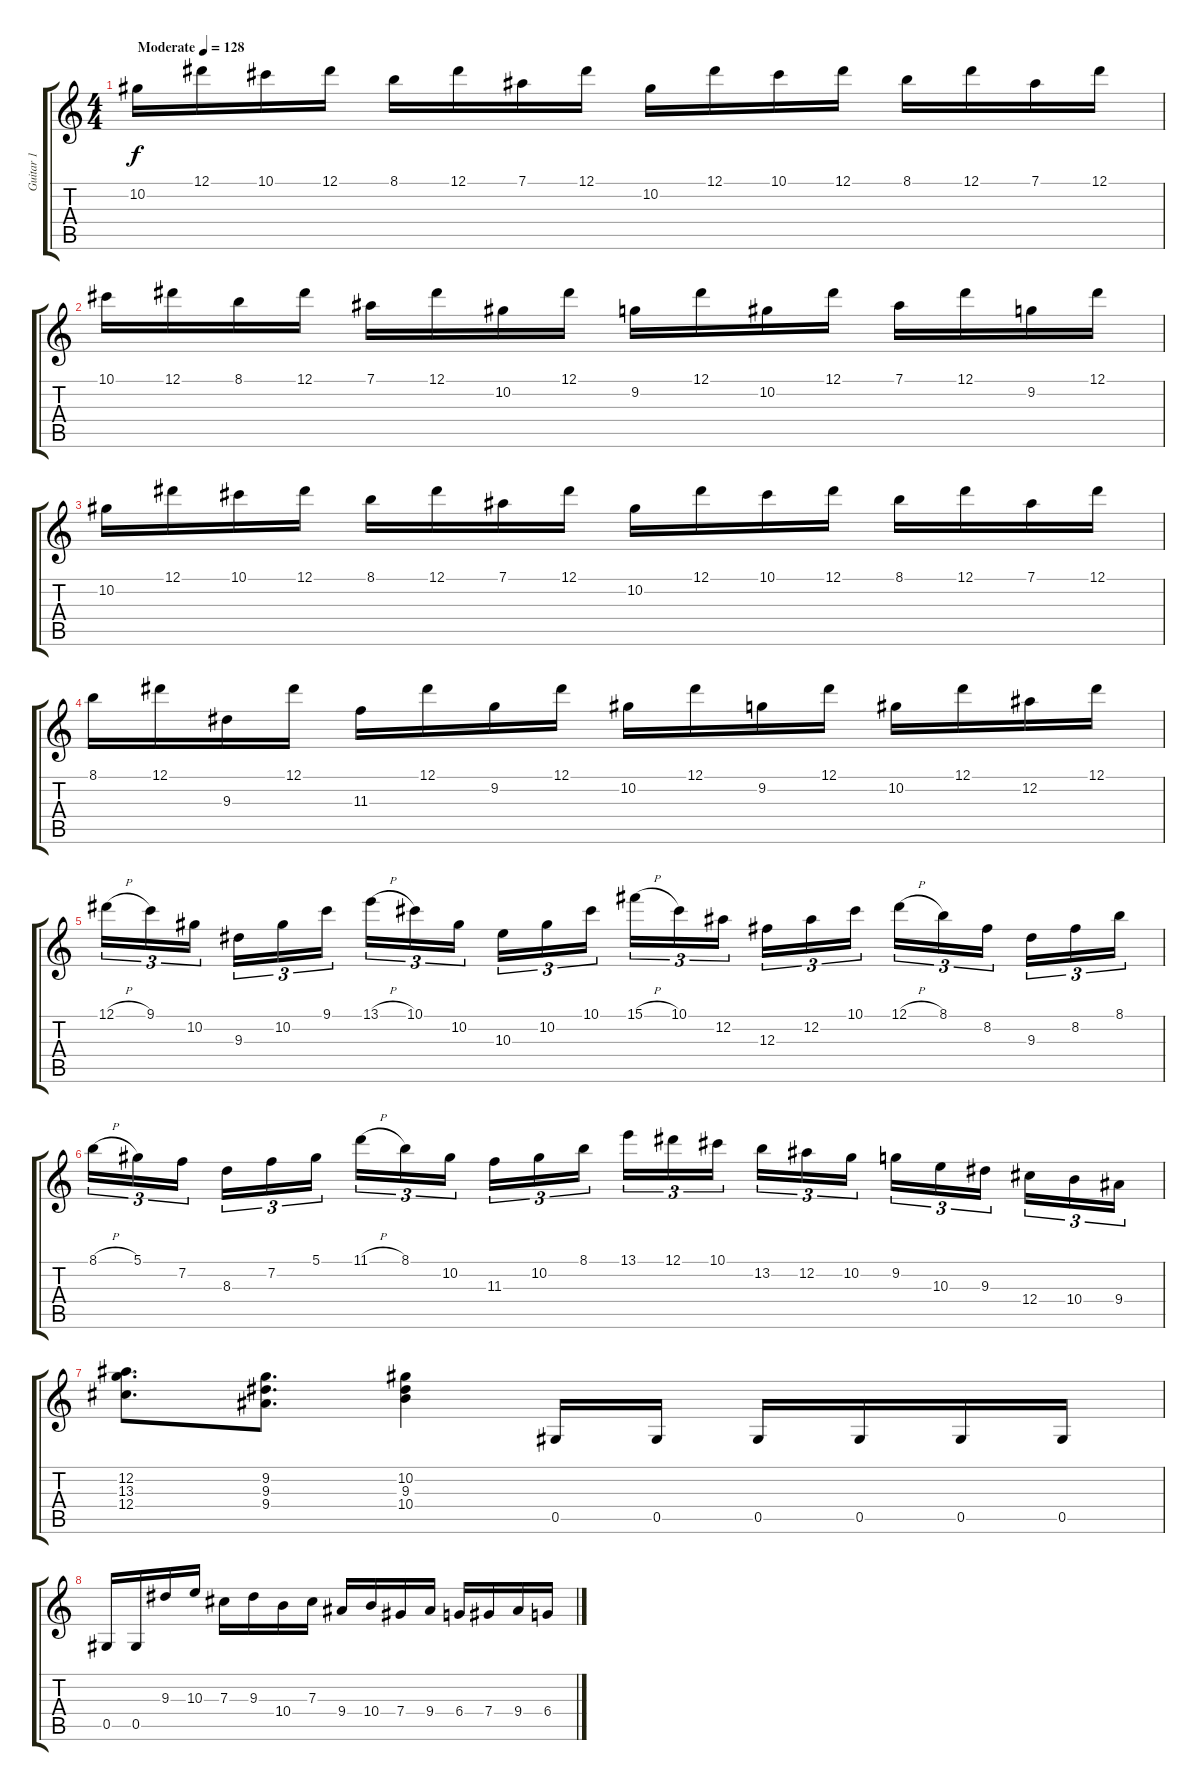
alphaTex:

\track ("Guitar 1" "Guitar 1") {instrument overdrivenguitar}
\staff {score tabs}
\tuning (Eb4 Bb3 Gb3 Db3 Ab2 Eb2) {hide}
\ts (4 4)
\tempo (128 "Moderate")
\clef g2
\ks c
10.2.16{dy f instrument overdrivenguitar} 12.1.16 10.1.16 12.1.16 8.1.16 12.1.16 7.1.16 12.1.16 10.2.16 12.1.16 10.1.16 12.1.16 8.1.16 12.1.16 7.1.16 12.1.16 |
10.1.16 12.1.16 8.1.16 12.1.16 7.1.16 12.1.16 10.2.16 12.1.16 9.2.16 12.1.16 10.2.16 12.1.16 7.1.16 12.1.16 9.2.16 12.1.16 |
10.2.16 12.1.16 10.1.16 12.1.16 8.1.16 12.1.16 7.1.16 12.1.16 10.2.16 12.1.16 10.1.16 12.1.16 8.1.16 12.1.16 7.1.16 12.1.16 |
8.1.16 12.1.16 9.3.16 12.1.16 11.3.16 12.1.16 9.2.16 12.1.16 10.2.16 12.1.16 9.2.16 12.1.16 10.2.16 12.1.16 12.2.16 12.1.16 |
12.1{h}.16{tu (3 2)} 9.1.16{tu (3 2)} 10.2.16{tu (3 2) beam splitsecondary} 9.3.16{tu (3 2)} 10.2.16{tu (3 2)} 9.1.16{tu (3 2)} 13.1{h}.16{tu (3 2)} 10.1.16{tu (3 2)} 10.2.16{tu (3 2) beam splitsecondary} 10.3.16{tu (3 2)} 10.2.16{tu (3 2)} 10.1.16{tu (3 2)} 15.1{h}.16{tu (3 2)} 10.1.16{tu (3 2)} 12.2.16{tu (3 2) beam splitsecondary} 12.3.16{tu (3 2)} 12.2.16{tu (3 2)} 10.1.16{tu (3 2)} 12.1{h}.16{tu (3 2)} 8.1.16{tu (3 2)} 8.2.16{tu (3 2) beam splitsecondary} 9.3.16{tu (3 2)} 8.2.16{tu (3 2)} 8.1.16{tu (3 2)} |
8.1{h}.16{tu (3 2)} 5.1.16{tu (3 2)} 7.2.16{tu (3 2) beam splitsecondary} 8.3.16{tu (3 2)} 7.2.16{tu (3 2)} 5.1.16{tu (3 2)} 11.1{h}.16{tu (3 2)} 8.1.16{tu (3 2)} 10.2.16{tu (3 2) beam splitsecondary} 11.3.16{tu (3 2)} 10.2.16{tu (3 2)} 8.1.16{tu (3 2)} 13.1.16{tu (3 2)} 12.1.16{tu (3 2)} 10.1.16{tu (3 2) beam splitsecondary} 13.2.16{tu (3 2)} 12.2.16{tu (3 2)} 10.2.16{tu (3 2)} 9.2.16{tu (3 2)} 10.3.16{tu (3 2)} 9.3.16{tu (3 2) beam splitsecondary} 12.4.16{tu (3 2)} 10.4.16{tu (3 2)} 9.4.16{tu (3 2)} |
(12.2 13.3 12.4).8{d} (9.2 9.3 9.4).8{d} (10.2 9.3 10.4).4 0.5.16 0.5.16 0.5.16 0.5.16 0.5.16 0.5.16 |
0.5.16 0.5.16 9.3.16 10.3.16 7.3.16 9.3.16 10.4.16 7.3.16 9.4.16 10.4.16 7.4.16 9.4.16 6.4.16 7.4.16 9.4.16 6.4.16
